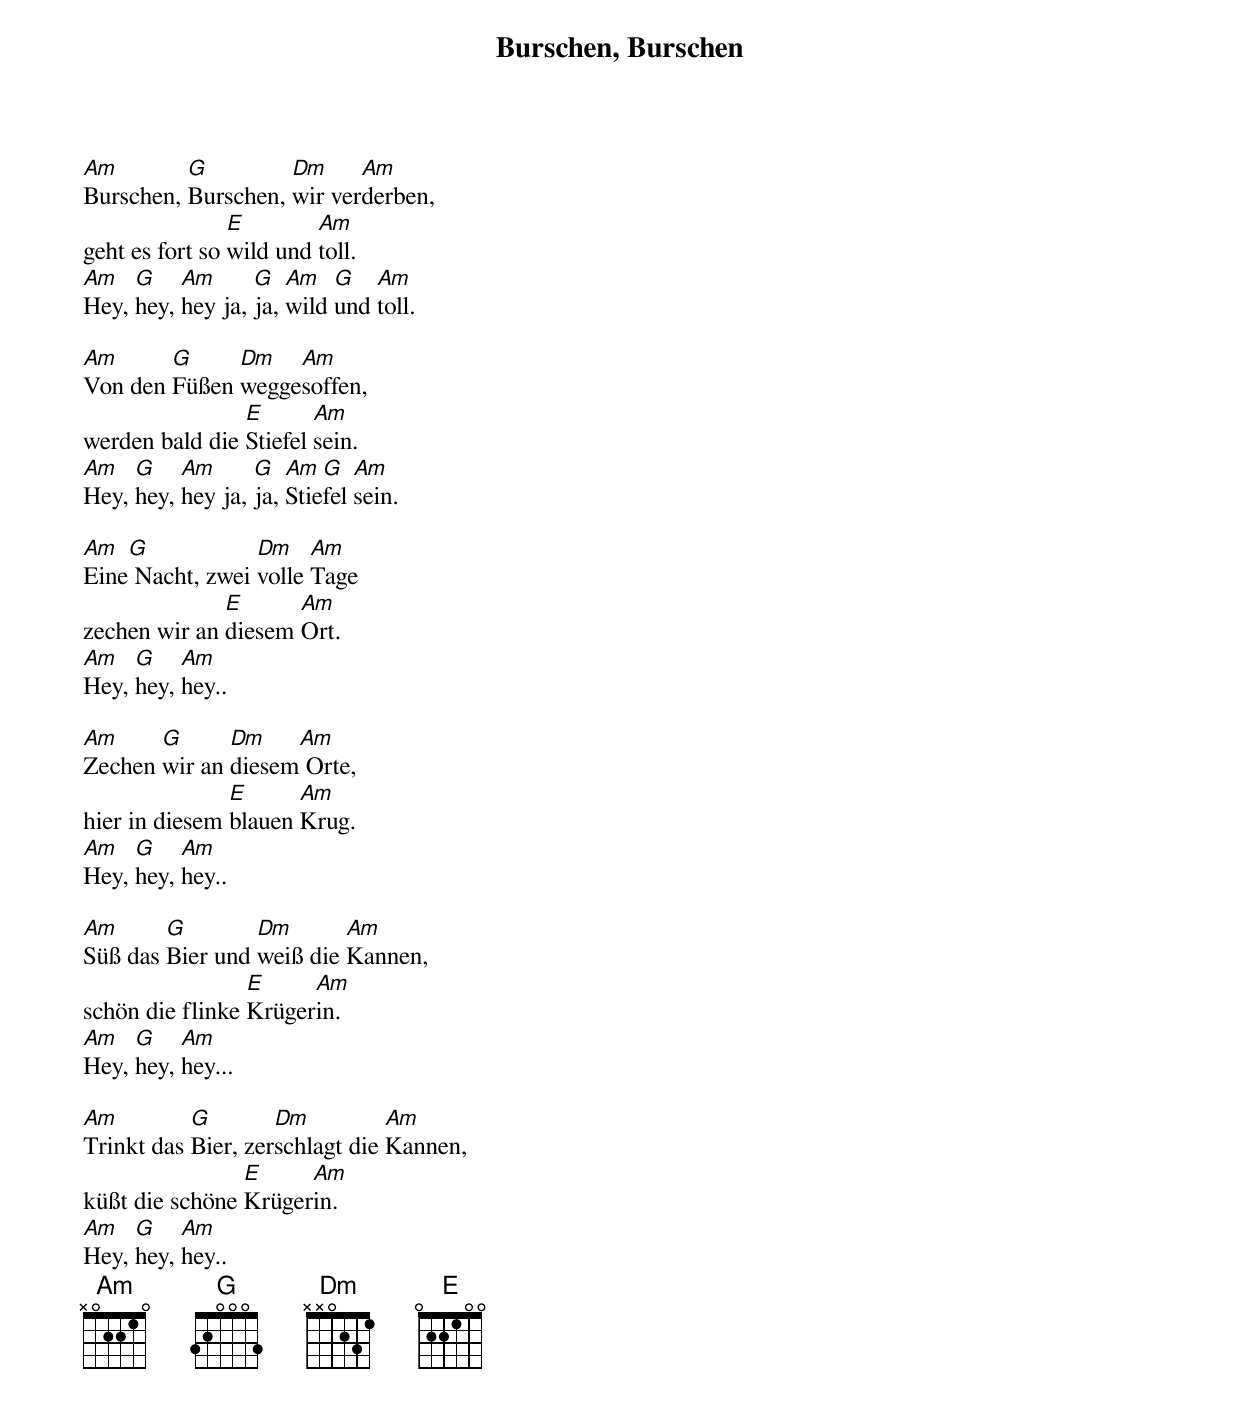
{t:Burschen, Burschen}

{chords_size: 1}
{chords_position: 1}
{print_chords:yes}
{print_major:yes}
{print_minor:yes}
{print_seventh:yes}
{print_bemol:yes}
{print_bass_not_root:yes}
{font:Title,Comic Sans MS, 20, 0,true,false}
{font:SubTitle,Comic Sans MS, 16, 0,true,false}
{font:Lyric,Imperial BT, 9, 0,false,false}
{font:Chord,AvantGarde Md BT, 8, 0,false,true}
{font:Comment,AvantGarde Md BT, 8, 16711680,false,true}
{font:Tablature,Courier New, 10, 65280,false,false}
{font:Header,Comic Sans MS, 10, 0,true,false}
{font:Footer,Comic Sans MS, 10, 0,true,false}
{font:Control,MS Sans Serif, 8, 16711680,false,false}
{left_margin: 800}
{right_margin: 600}
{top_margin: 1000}
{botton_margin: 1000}
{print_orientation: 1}




[Am]Burschen, [G]Burschen, [Dm]wir ver[Am]derben,
geht es fort so [E]wild und [Am]toll.
[Am]Hey, [G]hey, [Am]hey ja, [G]ja, [Am]wild [G]und [Am]toll.

[Am]Von den [G]Füßen [Dm]wegge[Am]soffen,
werden bald die [E]Stiefel [Am]sein.
[Am]Hey, [G]hey, [Am]hey ja, [G]ja, [Am]Stie[G]fel [Am]sein.

[Am]Eine[G] Nacht, zwei [Dm]volle [Am]Tage
zechen wir an [E]diesem [Am]Ort.
[Am]Hey, [G]hey, [Am]hey..

[Am]Zechen [G]wir an [Dm]diesem[Am] Orte,
hier in diesem [E]blauen [Am]Krug.
[Am]Hey, [G]hey, [Am]hey..

[Am]Süß das [G]Bier und [Dm]weiß die [Am]Kannen,
schön die flinke [E]Krüger[Am]in.
[Am]Hey, [G]hey, [Am]hey...

[Am]Trinkt das [G]Bier, zer[Dm]schlagt die [Am]Kannen,
küßt die schöne [E]Krüger[Am]in.
[Am]Hey, [G]hey, [Am]hey..
